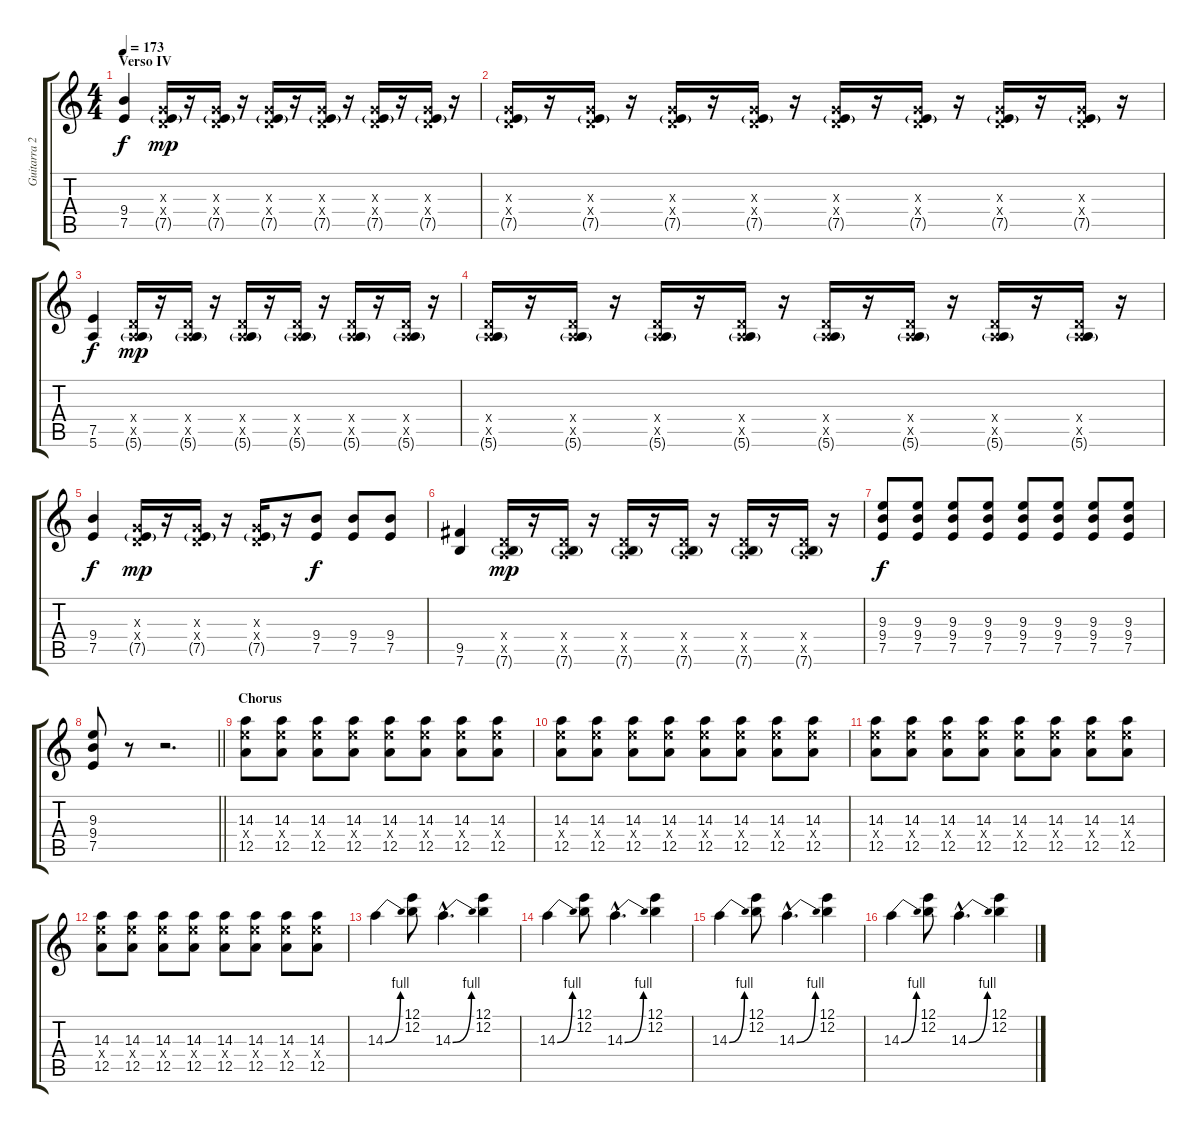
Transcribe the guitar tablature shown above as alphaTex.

\track ("Guitarra 2 - Erik" "Guitarra 2") {instrument distortionguitar}
\staff {score tabs}
\tuning (E4 B3 G3 D3 A2 E2) {hide}
\ts (4 4)
\section ("" "Verso IV")
\tempo 173
\clef g2
\ks c
(9.4 7.5).4{dy f} (0.3{x} 0.4{x} 7.5{g}).16{dy mp} r.16 (0.3{x} 0.4{x} 7.5{g}).16 r.16 (0.3{x} 0.4{x} 7.5{g}).16 r.16 (0.3{x} 0.4{x} 7.5{g}).16 r.16 (0.3{x} 0.4{x} 7.5{g}).16 r.16 (0.3{x} 0.4{x} 7.5{g}).16 r.16 |
(0.3{x} 0.4{x} 7.5{g}).16 r.16 (0.3{x} 0.4{x} 7.5{g}).16 r.16 (0.3{x} 0.4{x} 7.5{g}).16 r.16 (0.3{x} 0.4{x} 7.5{g}).16 r.16 (0.3{x} 0.4{x} 7.5{g}).16 r.16 (0.3{x} 0.4{x} 7.5{g}).16 r.16 (0.3{x} 0.4{x} 7.5{g}).16 r.16 (0.3{x} 0.4{x} 7.5{g}).16 r.16 |
(7.5 5.6).4{dy f} (0.4{x} 0.5{x} 5.6{g}).16{dy mp} r.16 (0.4{x} 0.5{x} 5.6{g}).16 r.16 (0.4{x} 0.5{x} 5.6{g}).16 r.16 (0.4{x} 0.5{x} 5.6{g}).16 r.16 (0.4{x} 0.5{x} 5.6{g}).16 r.16 (0.4{x} 0.5{x} 5.6{g}).16 r.16 |
(0.4{x} 0.5{x} 5.6{g}).16 r.16 (0.4{x} 0.5{x} 5.6{g}).16 r.16 (0.4{x} 0.5{x} 5.6{g}).16 r.16 (0.4{x} 0.5{x} 5.6{g}).16 r.16 (0.4{x} 0.5{x} 5.6{g}).16 r.16 (0.4{x} 0.5{x} 5.6{g}).16 r.16 (0.4{x} 0.5{x} 5.6{g}).16 r.16 (0.4{x} 0.5{x} 5.6{g}).16 r.16 |
(9.4 7.5).4{dy f} (0.3{x} 0.4{x} 7.5{g}).16{dy mp} r.16 (0.3{x} 0.4{x} 7.5{g}).16 r.16 (0.3{x} 0.4{x} 7.5{g}).16 r.16 (9.4 7.5).8{dy f} (9.4 7.5).8 (9.4 7.5).8 |
(9.5 7.6).4 (0.4{x} 0.5{x} 7.6{g}).16{dy mp} r.16 (0.4{x} 0.5{x} 7.6{g}).16 r.16 (0.4{x} 0.5{x} 7.6{g}).16 r.16 (0.4{x} 0.5{x} 7.6{g}).16 r.16 (0.4{x} 0.5{x} 7.6{g}).16 r.16 (0.4{x} 0.5{x} 7.6{g}).16 r.16 |
(9.3 9.4 7.5).8{dy f} (9.3 9.4 7.5).8 (9.3 9.4 7.5).8 (9.3 9.4 7.5).8 (9.3 9.4 7.5).8 (9.3 9.4 7.5).8 (9.3 9.4 7.5).8 (9.3 9.4 7.5).8 |
\barLineRight lightlight
(9.3 9.4 7.5).8 r.8 r.2{d} |
\section ("" "Chorus")
(14.3 14.4{x} 12.5).8 (14.3 14.4{x} 12.5).8 (14.3 14.4{x} 12.5).8 (14.3 14.4{x} 12.5).8 (14.3 14.4{x} 12.5).8 (14.3 14.4{x} 12.5).8 (14.3 14.4{x} 12.5).8 (14.3 14.4{x} 12.5).8 |
(14.3 14.4{x} 12.5).8 (14.3 14.4{x} 12.5).8 (14.3 14.4{x} 12.5).8 (14.3 14.4{x} 12.5).8 (14.3 14.4{x} 12.5).8 (14.3 14.4{x} 12.5).8 (14.3 14.4{x} 12.5).8 (14.3 14.4{x} 12.5).8 |
(14.3 14.4{x} 12.5).8 (14.3 14.4{x} 12.5).8 (14.3 14.4{x} 12.5).8 (14.3 14.4{x} 12.5).8 (14.3 14.4{x} 12.5).8 (14.3 14.4{x} 12.5).8 (14.3 14.4{x} 12.5).8 (14.3 14.4{x} 12.5).8 |
(14.3 14.4{x} 12.5).8 (14.3 14.4{x} 12.5).8 (14.3 14.4{x} 12.5).8 (14.3 14.4{x} 12.5).8 (14.3 14.4{x} 12.5).8 (14.3 14.4{x} 12.5).8 (14.3 14.4{x} 12.5).8 (14.3 14.4{x} 12.5).8 |
14.3{be (bend 0 0 60 4)}.4 (12.1 12.2).8 14.3{be (bend 0 0 60 4) hac}.4{d} (12.1 12.2).4 |
14.3{be (bend 0 0 60 4)}.4 (12.1 12.2).8 14.3{be (bend 0 0 60 4) hac}.4{d} (12.1 12.2).4 |
14.3{be (bend 0 0 60 4)}.4 (12.1 12.2).8 14.3{be (bend 0 0 60 4) hac}.4{d} (12.1 12.2).4 |
14.3{be (bend 0 0 60 4)}.4 (12.1 12.2).8 14.3{be (bend 0 0 60 4) hac}.4{d} (12.1 12.2).4
